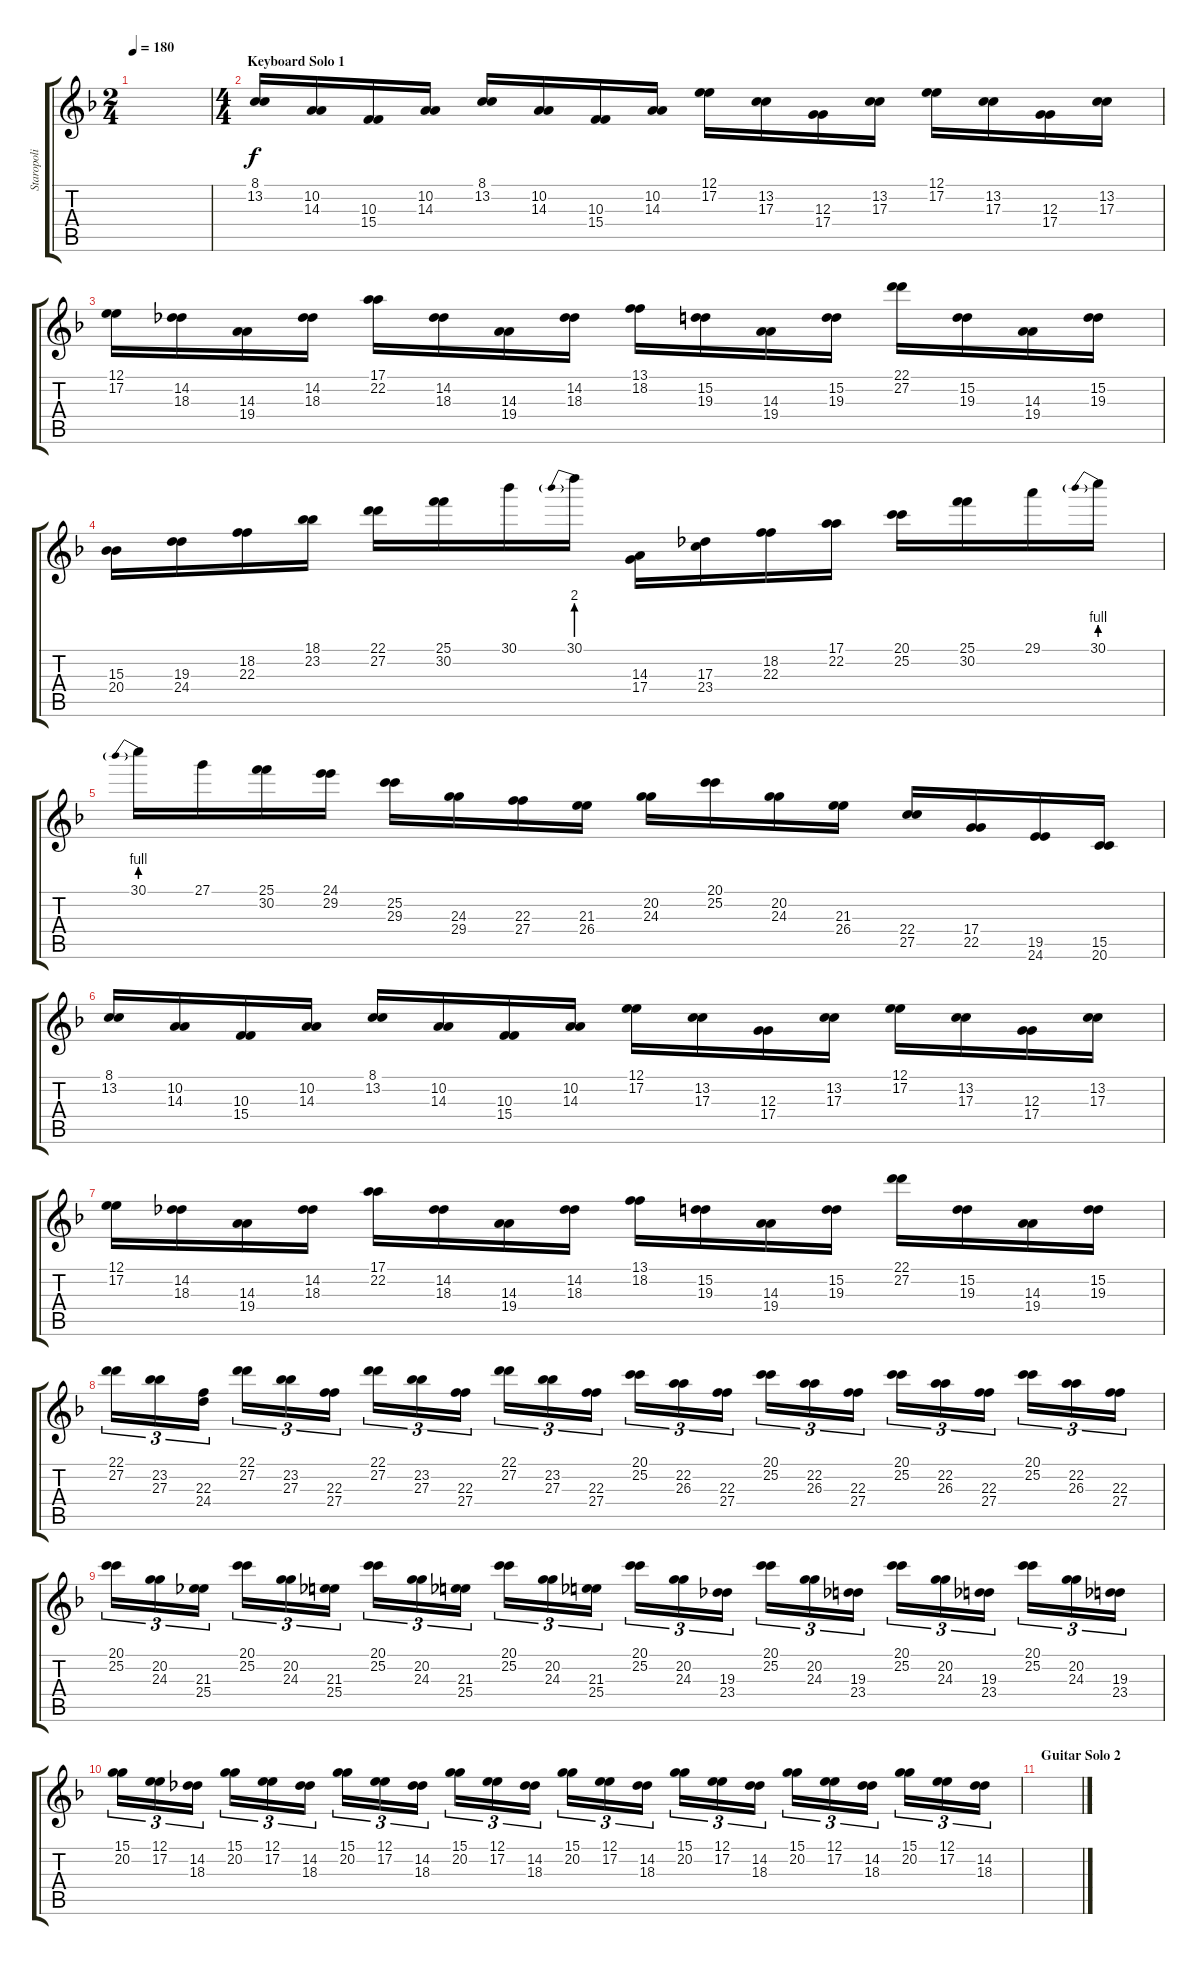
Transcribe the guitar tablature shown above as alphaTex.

\track ("Staropoli" "Staropoli") {instrument harpsichord}
\staff {score tabs}
\tuning (E4 B3 G3 D3 A2 E2) {hide}
\ts (2 4)
\tempo 180
\clef g2
\ks dminor
|
\ts (4 4)
\section ("" "Keyboard Solo 1")
(8.1 13.2).16{volume 16 instrument lead2sawtooth} (10.2 14.3).16 (10.3 15.4).16 (10.2 14.3).16 (8.1 13.2).16 (10.2 14.3).16 (10.3 15.4).16 (10.2 14.3).16 (12.1 17.2).16 (13.2 17.3).16 (12.3 17.4).16 (13.2 17.3).16 (12.1 17.2).16 (13.2 17.3).16 (12.3 17.4).16 (13.2 17.3).16 |
(12.1 17.2).16 (14.2 18.3).16 (14.3 19.4).16 (14.2 18.3).16 (17.1 22.2).16 (14.2 18.3).16 (14.3 19.4).16 (14.2 18.3).16 (13.1 18.2).16 (15.2 19.3).16 (14.3 19.4).16 (15.2 19.3).16 (22.1 27.2).16 (15.2 19.3).16 (14.3 19.4).16 (15.2 19.3).16 |
(15.3 20.4).16{volume 16 instrument lead2sawtooth} (19.3 24.4).16 (18.2 22.3).16 (18.1 23.2).16 (22.1 27.2).16 (25.1 30.2).16 30.1.16 30.1{be (prebend 0 8 60 8)}.16 (14.3 17.4).16 (17.3 23.4).16 (18.2 22.3).16 (17.1 22.2).16 (20.1 25.2).16 (25.1 30.2).16 29.1.16 30.1{be (prebend 0 4 60 4)}.16 |
30.1{be (prebend 0 4 60 4)}.16{volume 16 instrument lead2sawtooth} 27.1.16 (25.1 30.2).16 (24.1 29.2).16 (25.2 29.3).16 (24.3 29.4).16 (22.3 27.4).16 (21.3 26.4).16 (20.2 24.3).16 (20.1 25.2).16 (20.2 24.3).16 (21.3 26.4).16 (22.4 27.5).16 (17.4 22.5).16 (19.5 24.6).16 (15.5 20.6).16 |
(8.1 13.2).16{volume 16 instrument lead2sawtooth} (10.2 14.3).16 (10.3 15.4).16 (10.2 14.3).16 (8.1 13.2).16 (10.2 14.3).16 (10.3 15.4).16 (10.2 14.3).16 (12.1 17.2).16 (13.2 17.3).16 (12.3 17.4).16 (13.2 17.3).16 (12.1 17.2).16 (13.2 17.3).16 (12.3 17.4).16 (13.2 17.3).16 |
(12.1 17.2).16 (14.2 18.3).16 (14.3 19.4).16 (14.2 18.3).16 (17.1 22.2).16 (14.2 18.3).16 (14.3 19.4).16 (14.2 18.3).16 (13.1 18.2).16 (15.2 19.3).16 (14.3 19.4).16 (15.2 19.3).16 (22.1 27.2).16 (15.2 19.3).16 (14.3 19.4).16 (15.2 19.3).16 |
(22.1 27.2).16{tu (3 2) volume 16 instrument lead2sawtooth} (23.2 27.3).16{tu (3 2)} (22.3 24.4).16{tu (3 2)} (22.1 27.2).16{tu (3 2)} (23.2 27.3).16{tu (3 2)} (22.3 27.4).16{tu (3 2)} (22.1 27.2).16{tu (3 2)} (23.2 27.3).16{tu (3 2)} (22.3 27.4).16{tu (3 2)} (22.1 27.2).16{tu (3 2)} (23.2 27.3).16{tu (3 2)} (22.3 27.4).16{tu (3 2)} (20.1 25.2).16{tu (3 2)} (22.2 26.3).16{tu (3 2)} (22.3 27.4).16{tu (3 2)} (20.1 25.2).16{tu (3 2)} (22.2 26.3).16{tu (3 2)} (22.3 27.4).16{tu (3 2)} (20.1 25.2).16{tu (3 2)} (22.2 26.3).16{tu (3 2)} (22.3 27.4).16{tu (3 2)} (20.1 25.2).16{tu (3 2)} (22.2 26.3).16{tu (3 2)} (22.3 27.4).16{tu (3 2)} |
(20.1 25.2).16{tu (3 2)} (20.2 24.3).16{tu (3 2)} (21.3 25.4).16{tu (3 2)} (20.1 25.2).16{tu (3 2)} (20.2 24.3).16{tu (3 2)} (21.3 25.4).16{tu (3 2)} (20.1 25.2).16{tu (3 2)} (20.2 24.3).16{tu (3 2)} (21.3 25.4).16{tu (3 2)} (20.1 25.2).16{tu (3 2)} (20.2 24.3).16{tu (3 2)} (21.3 25.4).16{tu (3 2)} (20.1 25.2).16{tu (3 2)} (20.2 24.3).16{tu (3 2)} (19.3 23.4).16{tu (3 2)} (20.1 25.2).16{tu (3 2)} (20.2 24.3).16{tu (3 2)} (19.3 23.4).16{tu (3 2)} (20.1 25.2).16{tu (3 2)} (20.2 24.3).16{tu (3 2)} (19.3 23.4).16{tu (3 2)} (20.1 25.2).16{tu (3 2)} (20.2 24.3).16{tu (3 2)} (19.3 23.4).16{tu (3 2)} |
(15.1 20.2).16{tu (3 2)} (12.1 17.2).16{tu (3 2)} (14.2 18.3).16{tu (3 2)} (15.1 20.2).16{tu (3 2)} (12.1 17.2).16{tu (3 2)} (14.2 18.3).16{tu (3 2)} (15.1 20.2).16{tu (3 2)} (12.1 17.2).16{tu (3 2)} (14.2 18.3).16{tu (3 2)} (15.1 20.2).16{tu (3 2)} (12.1 17.2).16{tu (3 2)} (14.2 18.3).16{tu (3 2)} (15.1 20.2).16{tu (3 2)} (12.1 17.2).16{tu (3 2)} (14.2 18.3).16{tu (3 2)} (15.1 20.2).16{tu (3 2)} (12.1 17.2).16{tu (3 2)} (14.2 18.3).16{tu (3 2)} (15.1 20.2).16{tu (3 2)} (12.1 17.2).16{tu (3 2)} (14.2 18.3).16{tu (3 2)} (15.1 20.2).16{tu (3 2)} (12.1 17.2).16{tu (3 2)} (14.2 18.3).16{tu (3 2)} |
\section ("" "Guitar Solo 2")
